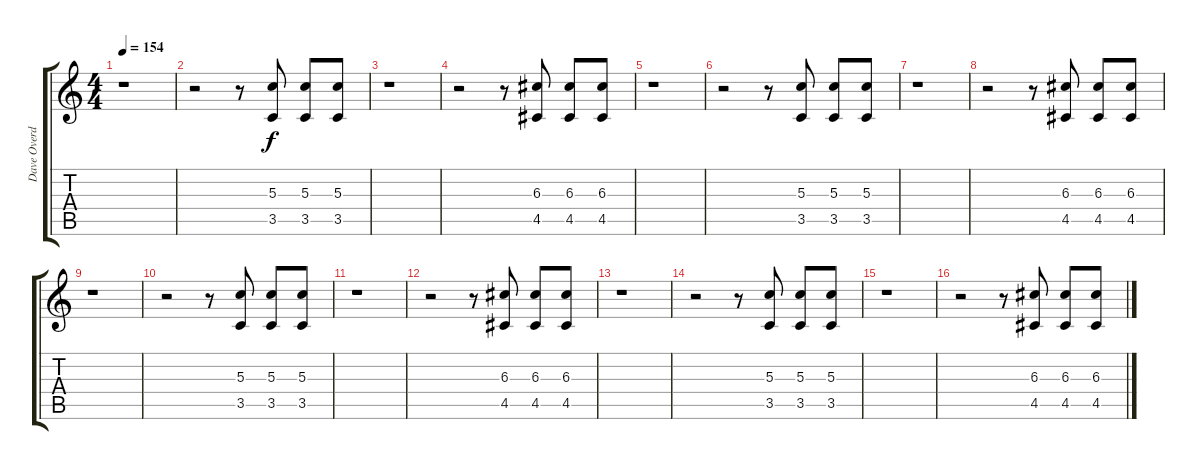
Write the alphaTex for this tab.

\track ("Dave Overdrive" "Dave Overd") {instrument overdrivenguitar}
\staff {score tabs}
\tuning (E4 B3 G3 D3 A2 E2) {hide}
\ts (4 4)
\tempo 154
\clef g2
\ks c
r.1{dy f} |
r.2 r.8 (5.3 3.5).8 (5.3 3.5).8 (5.3 3.5).8 |
r.1 |
r.2 r.8 (6.3 4.5).8 (6.3 4.5).8 (6.3 4.5).8 |
r.1 |
r.2 r.8 (5.3 3.5).8 (5.3 3.5).8 (5.3 3.5).8 |
r.1 |
r.2 r.8 (6.3 4.5).8 (6.3 4.5).8 (6.3 4.5).8 |
r.1 |
r.2 r.8 (5.3 3.5).8 (5.3 3.5).8 (5.3 3.5).8 |
r.1 |
r.2 r.8 (6.3 4.5).8 (6.3 4.5).8 (6.3 4.5).8 |
r.1 |
r.2 r.8 (5.3 3.5).8 (5.3 3.5).8 (5.3 3.5).8 |
r.1 |
r.2 r.8 (6.3 4.5).8 (6.3 4.5).8 (6.3 4.5).8
